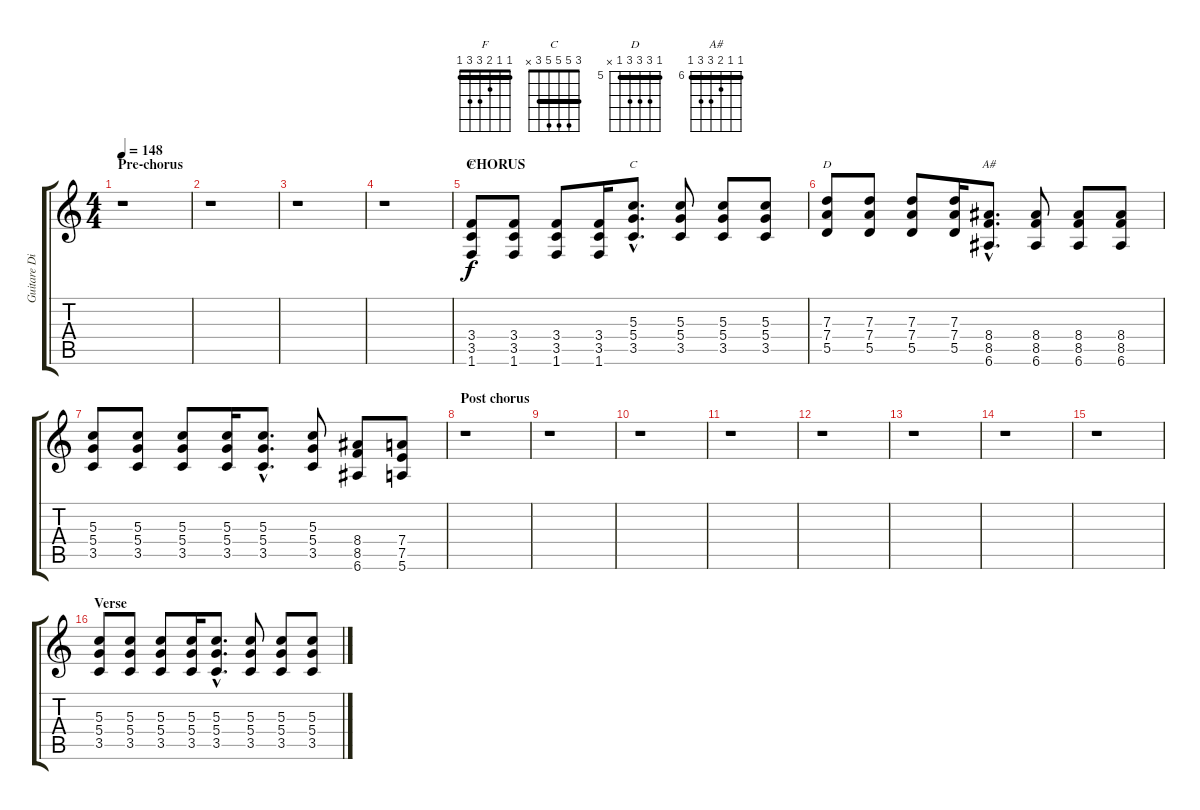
\track ("Guitare Distorsion" "Guitare Di") {instrument overdrivenguitar}
\staff {score tabs}
\tuning (E4 B3 G3 D3 A2 E2) {hide}
\chord ("F" 1 1 2 3 3 1) {barre 1}
\chord ("C" 3 5 5 5 3 x) {barre 3}
\chord ("D" 5 7 7 7 5 x) {firstfret 5 barre 5}
\chord ("A#" 6 6 7 8 8 6) {firstfret 6 barre 6}
\ts (4 4)
\section ("" "Pre-chorus")
\tempo 148
\clef g2
\ks c
r.1{dy f} |
r.1 |
r.1 |
r.1 |
\section ("" "CHORUS")
(3.4 3.5 1.6).8{ch "F"} (3.4 3.5 1.6).8 (3.4 3.5 1.6).8 (3.4 3.5 1.6).16 (5.3{hac} 5.4{hac} 3.5{hac}).8{d ch "C"} (5.3 5.4 3.5).8 (5.3 5.4 3.5).8 (5.3 5.4 3.5).8 |
(7.3 7.4 5.5).8{ch "D"} (7.3 7.4 5.5).8 (7.3 7.4 5.5).8 (7.3 7.4 5.5).16 (8.4{hac} 8.5{hac} 6.6{hac}).8{d ch "A#"} (8.4 8.5 6.6).8 (8.4 8.5 6.6).8 (8.4 8.5 6.6).8 |
(5.3 5.4 3.5).8 (5.3 5.4 3.5).8 (5.3 5.4 3.5).8 (5.3 5.4 3.5).16 (5.3{hac} 5.4{hac} 3.5{hac}).8{d} (5.3 5.4 3.5).8 (8.4 8.5 6.6).8 (7.4 7.5 5.6).8 |
\section ("" "Post chorus")
r.1 |
r.1 |
r.1 |
r.1 |
r.1 |
r.1 |
r.1 |
r.1 |
\section ("" "Verse")
(5.3 5.4 3.5).8 (5.3 5.4 3.5).8 (5.3 5.4 3.5).8 (5.3 5.4 3.5).16 (5.3{hac} 5.4{hac} 3.5{hac}).8{d} (5.3 5.4 3.5).8 (5.3 5.4 3.5).8 (5.3 5.4 3.5).8
